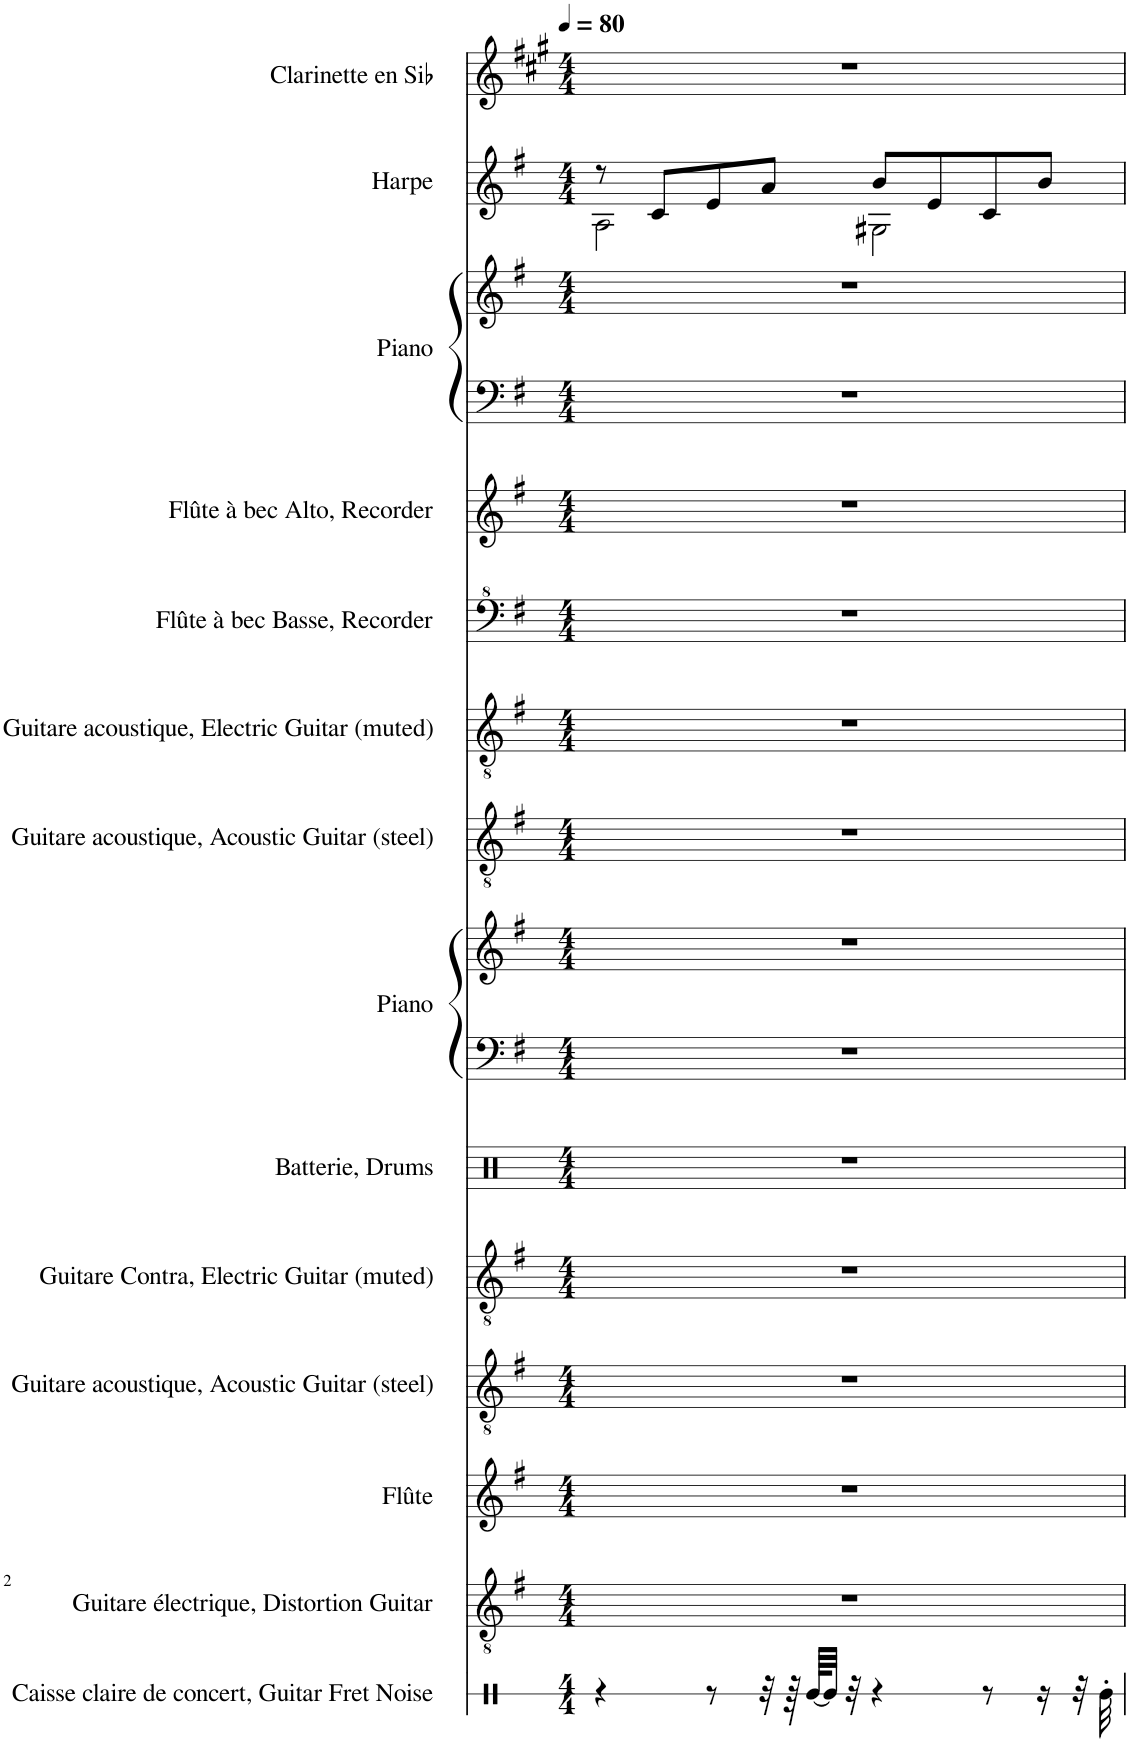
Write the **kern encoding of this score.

**kern	**kern	**kern	**kern	**kern	**kern	**kern	**kern	**kern	**kern	**kern	**kern	**kern	**kern	**kern	**kern
*part14	*part13	*part12	*part11	*part10	*part9	*part8	*part8	*part7	*part6	*part5	*part4	*part3	*part3	*part2	*part1
*staff16	*staff15	*staff14	*staff13	*staff12	*staff11	*staff10	*staff9	*staff8	*staff7	*staff6	*staff5	*staff4	*staff3	*staff2	*staff1
*I"Caisse claire de concert, Guitar Fret Noise	*I"Guitare électrique, Distortion Guitar	*I"Flûte	*I"Guitare acoustique, Acoustic Guitar (steel)	*I"Guitare Contra, Electric Guitar (muted)	*I"Batterie, Drums	*I"Piano	*	*I"Guitare acoustique, Acoustic Guitar (steel)	*I"Guitare acoustique, Electric Guitar (muted)	*I"Flûte à bec Basse, Recorder	*I"Flûte à bec Alto, Recorder	*I"Piano	*	*I"Harpe	*I"Clarinette en Sib
*I'C.C. Con.	*I'Guit. El.	*I'Fl.	*I'Guit.	*	*I'Bat.	*I'Pia.	*	*I'Guit.	*I'Guit.	*I'Fl. bc. B.	*I'Fl. bc. A.	*I'Pia.	*	*I'Hrp.	*I'Clar. Sib
*stria1	*	*	*	*	*	*	*	*	*	*	*	*	*	*	*
*clefX	*clefGv2	*clefG2	*clefGv2	*clefGv2	*clefX	*clefF4	*clefG2	*clefGv2	*clefGv2	*clefF^4	*clefG2	*clefF4	*clefG2	*clefG2	*clefG2
*	*	*	*	*	*	*	*	*	*	*	*	*	*	*	*Trd1c2
*k[f#]	*k[f#]	*k[f#]	*k[f#]	*k[f#]	*k[]	*k[f#]	*k[f#]	*k[f#]	*k[f#]	*k[f#]	*k[f#]	*k[f#]	*k[f#]	*k[f#]	*k[f#c#g#]
*M4/4	*M4/4	*M4/4	*M4/4	*M4/4	*M4/4	*M4/4	*M4/4	*M4/4	*M4/4	*M4/4	*M4/4	*M4/4	*M4/4	*M4/4	*M4/4
*MM80	*MM80	*MM80	*MM80	*MM80	*MM80	*MM80	*MM80	*MM80	*MM80	*MM80	*MM80	*MM80	*MM80	*MM80	*MM80
=1	=1	=1	=1	=1	=1	=1	=1	=1	=1	=1	=1	=1	=1	=1	=1
*	*	*	*	*	*	*	*	*	*	*	*	*	*	*^	*
4r	1r	1r	1r	1r	1r	1r	1r	1r	1r	1r	1r	1r	1r	8r	2A\	1r
.	.	.	.	.	.	.	.	.	.	.	.	.	.	8c/L	.	.
8r	.	.	.	.	.	.	.	.	.	.	.	.	.	8e/	.	.
32r	.	.	.	.	.	.	.	.	.	.	.	.	.	8a/J	.	.
64r	.	.	.	.	.	.	.	.	.	.	.	.	.	.	.	.
[64Re/KLLL	.	.	.	.	.	.	.	.	.	.	.	.	.	.	.	.
32Re/JJJ]	.	.	.	.	.	.	.	.	.	.	.	.	.	.	.	.
32r	.	.	.	.	.	.	.	.	.	.	.	.	.	.	.	.
4r	.	.	.	.	.	.	.	.	.	.	.	.	.	8b/L	2G#X\	.
.	.	.	.	.	.	.	.	.	.	.	.	.	.	8e/	.	.
8r	.	.	.	.	.	.	.	.	.	.	.	.	.	8c/	.	.
16r	.	.	.	.	.	.	.	.	.	.	.	.	.	8b/J	.	.
32r	.	.	.	.	.	.	.	.	.	.	.	.	.	.	.	.
32Re'\	.	.	.	.	.	.	.	.	.	.	.	.	.	.	.	.
*	*	*	*	*	*	*	*	*	*	*	*	*	*	*v	*v	*
=	=	=	=	=	=	=	=	=	=	=	=	=	=	=	=
*-	*-	*-	*-	*-	*-	*-	*-	*-	*-	*-	*-	*-	*-	*-	*-
